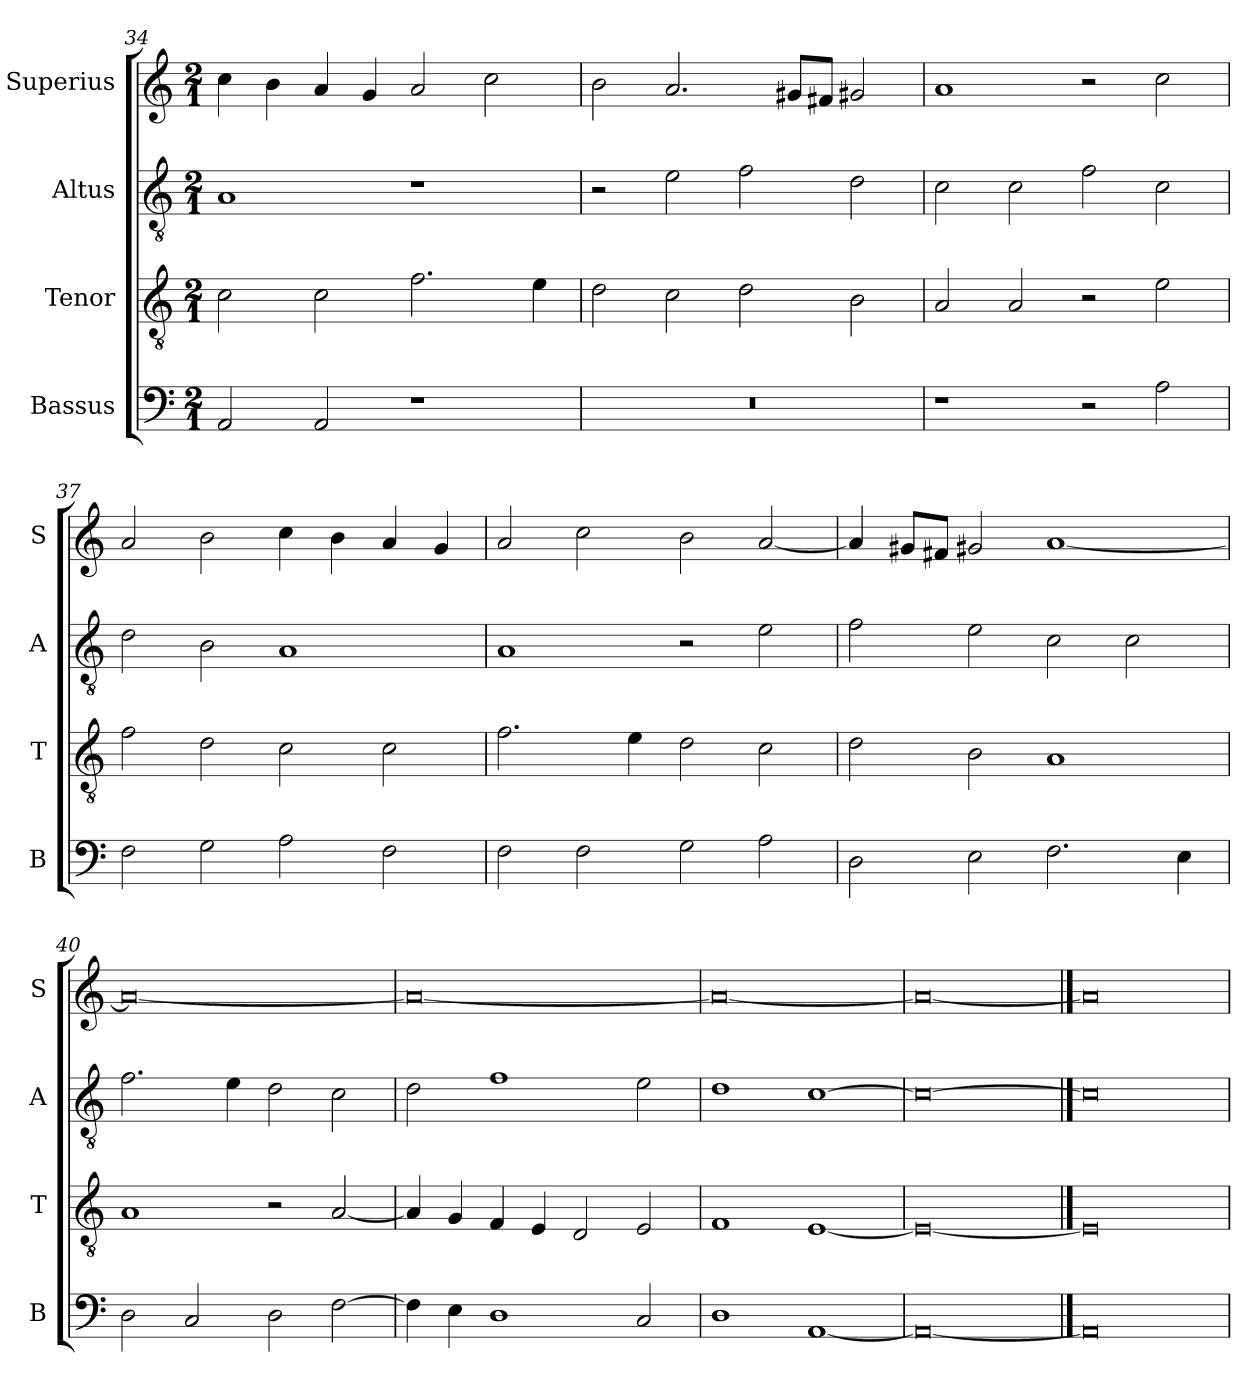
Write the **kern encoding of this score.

**kern	**kern	**kern	**kern
*part4	*part3	*part2	*part1
*staff4	*staff3	*staff2	*staff1
*I"Bassus	*I"Tenor	*I"Altus	*I"Superius
*I'B	*I'T	*I'A	*I'S
*clefF4	*clefGv2	*clefGv2	*clefG2
*k[]	*k[]	*k[]	*k[]
*C:	*C:	*C:	*C:
*M2/1	*M2/1	*M2/1	*M2/1
=34	=34	=34	=34
2AA	2c	1A	4cc
.	.	.	4b
2AA	2c	.	4a
.	.	.	4g
1r	2.f	1r	2a
.	.	.	2cc
.	4e	.	.
=35	=35	=35	=35
0r	2d	2r	2b
.	2c	2e	2.a
.	2d	2f	.
.	.	.	8g#XL
.	.	.	8f#XJ
.	2B	2d	2g#X
=36	=36	=36	=36
1r	2A	2c	1a
.	2A	2c	.
2r	2r	2f	2r
2A	2e	2c	2cc
=37	=37	=37	=37
2F	2f	2d	2a
2G	2d	2B	2b
2A	2c	1A	4cc
.	.	.	4b
2F	2c	.	4a
.	.	.	4g
=38	=38	=38	=38
2F	2.f	1A	2a
2F	.	.	2cc
.	4e	.	.
2G	2d	2r	2b
2A	2c	2e	[2a
=39	=39	=39	=39
2D	2d	2f	4a]
.	.	.	8g#XL
.	.	.	8f#XJ
2E	2B	2e	2g#X
2.F	1A	2c	[1a
.	.	2c	.
4E	.	.	.
=40	=40	=40	=40
2D	1A	2.f	0a_
2C	.	.	.
.	.	4e	.
2D	2r	2d	.
[2F	[2A	2c	.
=41	=41	=41	=41
4F]	4A]	2d	0a_
4E	4G	.	.
1D	4F	1f	.
.	4E	.	.
.	2D	.	.
2C	2E	2e	.
=42	=42	=42	=42
1D	1F	1d	0a_
[1AA	[1E	[1c	.
=43	=43	=43	=43
0AA_	0E_	0c_	0a_
==44	==44	==44	==44
0AA]	0E]	0c]	0a]
=	=	=	=
*-	*-	*-	*-
